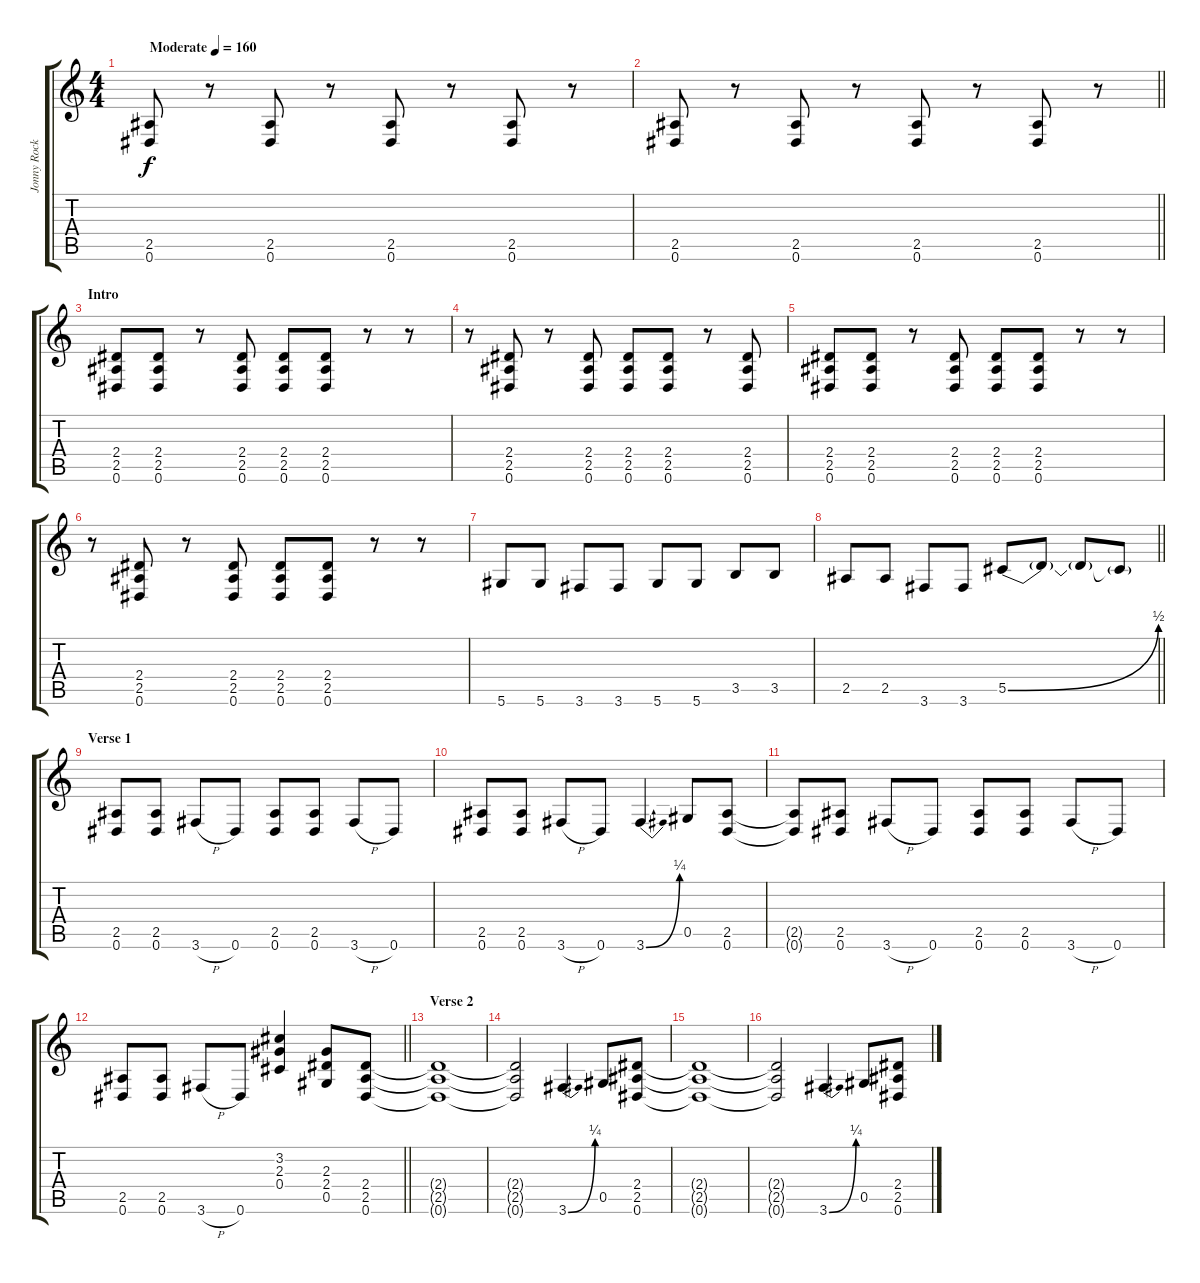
\track ("Jonny Rocker" "Jonny Rock") {instrument distortionguitar}
\staff {score tabs}
\tuning (Eb4 Bb3 Gb3 Db3 Ab2 Eb2) {hide}
\ts (4 4)
\tempo (160 "Moderate")
\clef g2
\ks c
(2.5 0.6).8{dy f instrument distortionguitar} r.8 (2.5 0.6).8 r.8 (2.5 0.6).8 r.8 (2.5 0.6).8 r.8 |
\barLineRight lightlight
(2.5 0.6).8 r.8 (2.5 0.6).8 r.8 (2.5 0.6).8 r.8 (2.5 0.6).8 r.8 |
\section ("" "Intro")
(2.4 2.5 0.6).8 (2.4 2.5 0.6).8 r.8 (2.4 2.5 0.6).8 (2.4 2.5 0.6).8 (2.4 2.5 0.6).8 r.8 r.8 |
r.8 (2.4 2.5 0.6).8 r.8 (2.4 2.5 0.6).8 (2.4 2.5 0.6).8 (2.4 2.5 0.6).8 r.8 (2.4 2.5 0.6).8 |
(2.4 2.5 0.6).8 (2.4 2.5 0.6).8 r.8 (2.4 2.5 0.6).8 (2.4 2.5 0.6).8 (2.4 2.5 0.6).8 r.8 r.8 |
r.8 (2.4 2.5 0.6).8 r.8 (2.4 2.5 0.6).8 (2.4 2.5 0.6).8 (2.4 2.5 0.6).8 r.8 r.8 |
5.6.8 5.6.8 3.6.8 3.6.8 5.6.8 5.6.8 3.5.8 3.5.8 |
\barLineRight lightlight
2.5.8 2.5.8 3.6.8 3.6.8 5.5{be (bend 0 0 60 2)}.8 5.5{t}.8 5.5{t}.8 5.5{t}.8 |
\section ("" "Verse 1")
(2.5 0.6).8 (2.5 0.6).8 3.6{h}.8 0.6.8 (2.5 0.6).8 (2.5 0.6).8 3.6{h}.8 0.6.8 |
(2.5 0.6).8 (2.5 0.6).8 3.6{h}.8 0.6.8 3.6{be (bend 0 0 60 1)}.4 0.5.8 (2.5 0.6).8 |
(2.5{t} 0.6{t}).8 (2.5 0.6).8 3.6{h}.8 0.6.8 (2.5 0.6).8 (2.5 0.6).8 3.6{h}.8 0.6.8 |
\barLineRight lightlight
(2.5 0.6).8 (2.5 0.6).8 3.6{h}.8 0.6.8 (3.2 2.3 0.4).4 (2.3 2.4 0.5).8 (2.4 2.5 0.6).8 |
\section ("" "Verse 2")
(2.4{t} 2.5{t} 0.6{t}).1 |
(2.4{t} 2.5{t} 0.6{t}).2 3.6{be (bend 0 0 60 1)}.4 0.5.8 (2.4 2.5 0.6).8 |
(2.4{t} 2.5{t} 0.6{t}).1 |
(2.4{t} 2.5{t} 0.6{t}).2 3.6{be (bend 0 0 60 1)}.4 0.5.8 (2.4 2.5 0.6).8
